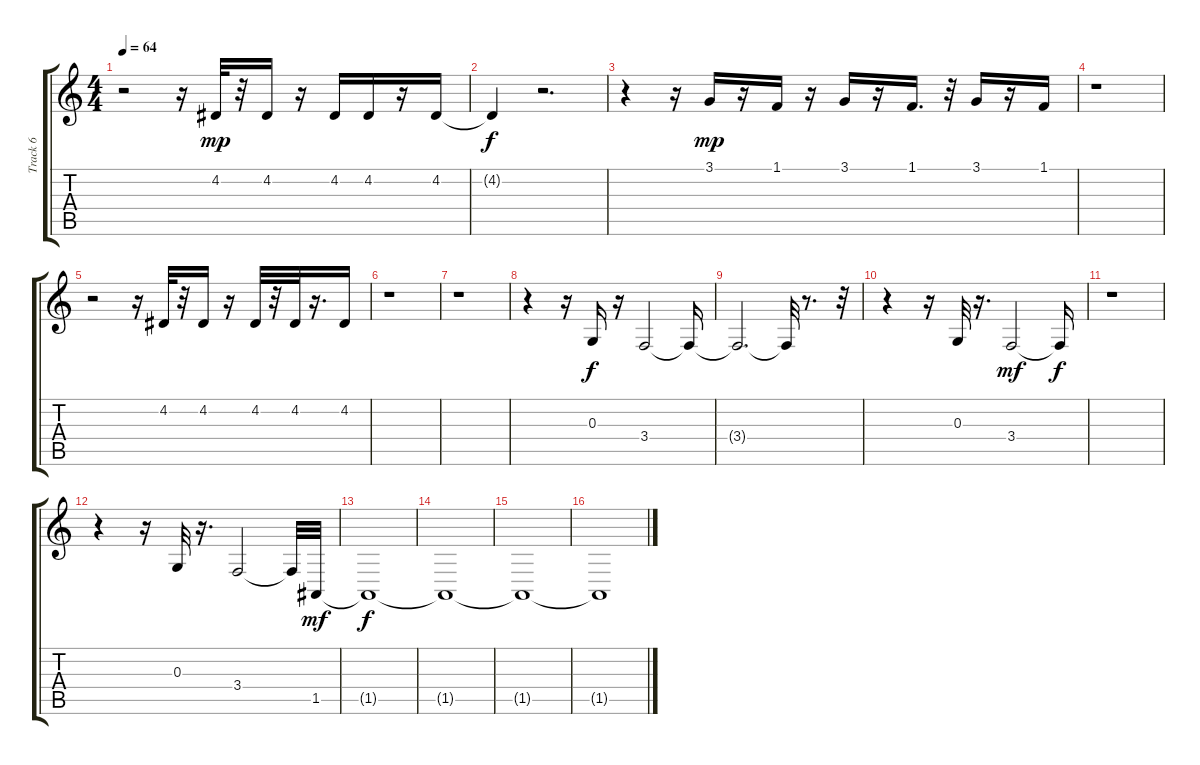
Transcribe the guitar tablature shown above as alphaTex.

\track ("Track 6" "Track 6") {instrument pad4choir}
\staff {score tabs}
\tuning (E4 B3 G3 D3 A2 E2) {hide}
\ts (4 4)
\tempo 64
\clef g2
\ks c
r.2{dy f} r.16 4.2.32{dy mp} r.32 4.2.16 r.16 4.2.16 4.2.16 r.16 4.2.16 |
4.2{t}.4{dy f} r.2{d} |
r.4 r.16 3.1.16{dy mp} r.16 1.1.16 r.16 3.1.16 r.16 1.1.16{d} r.32 3.1.16 r.16 1.1.16 |
r.1 |
r.2 r.16 4.2.32 r.32 4.2.16 r.16 4.2.32 r.32 4.2.32 r.16{d} 4.2.16 |
r.1 |
r.1 |
r.4 r.16 0.3.16{dy f} r.16 3.4.2 3.4{t}.16 |
3.4{t}.2{d} 3.4{t}.32 r.8{d} r.32 |
r.4 r.16 0.3.32 r.16{d} 3.4.2{dy mf} 3.4{t}.16{dy f} |
r.1 |
r.4 r.16 0.3.32 r.16{d} 3.4.2 3.4{t}.32 1.5.32{dy mf} |
1.5{t}.1{dy f} |
1.5{t}.1 |
1.5{t}.1 |
1.5{t}.1
